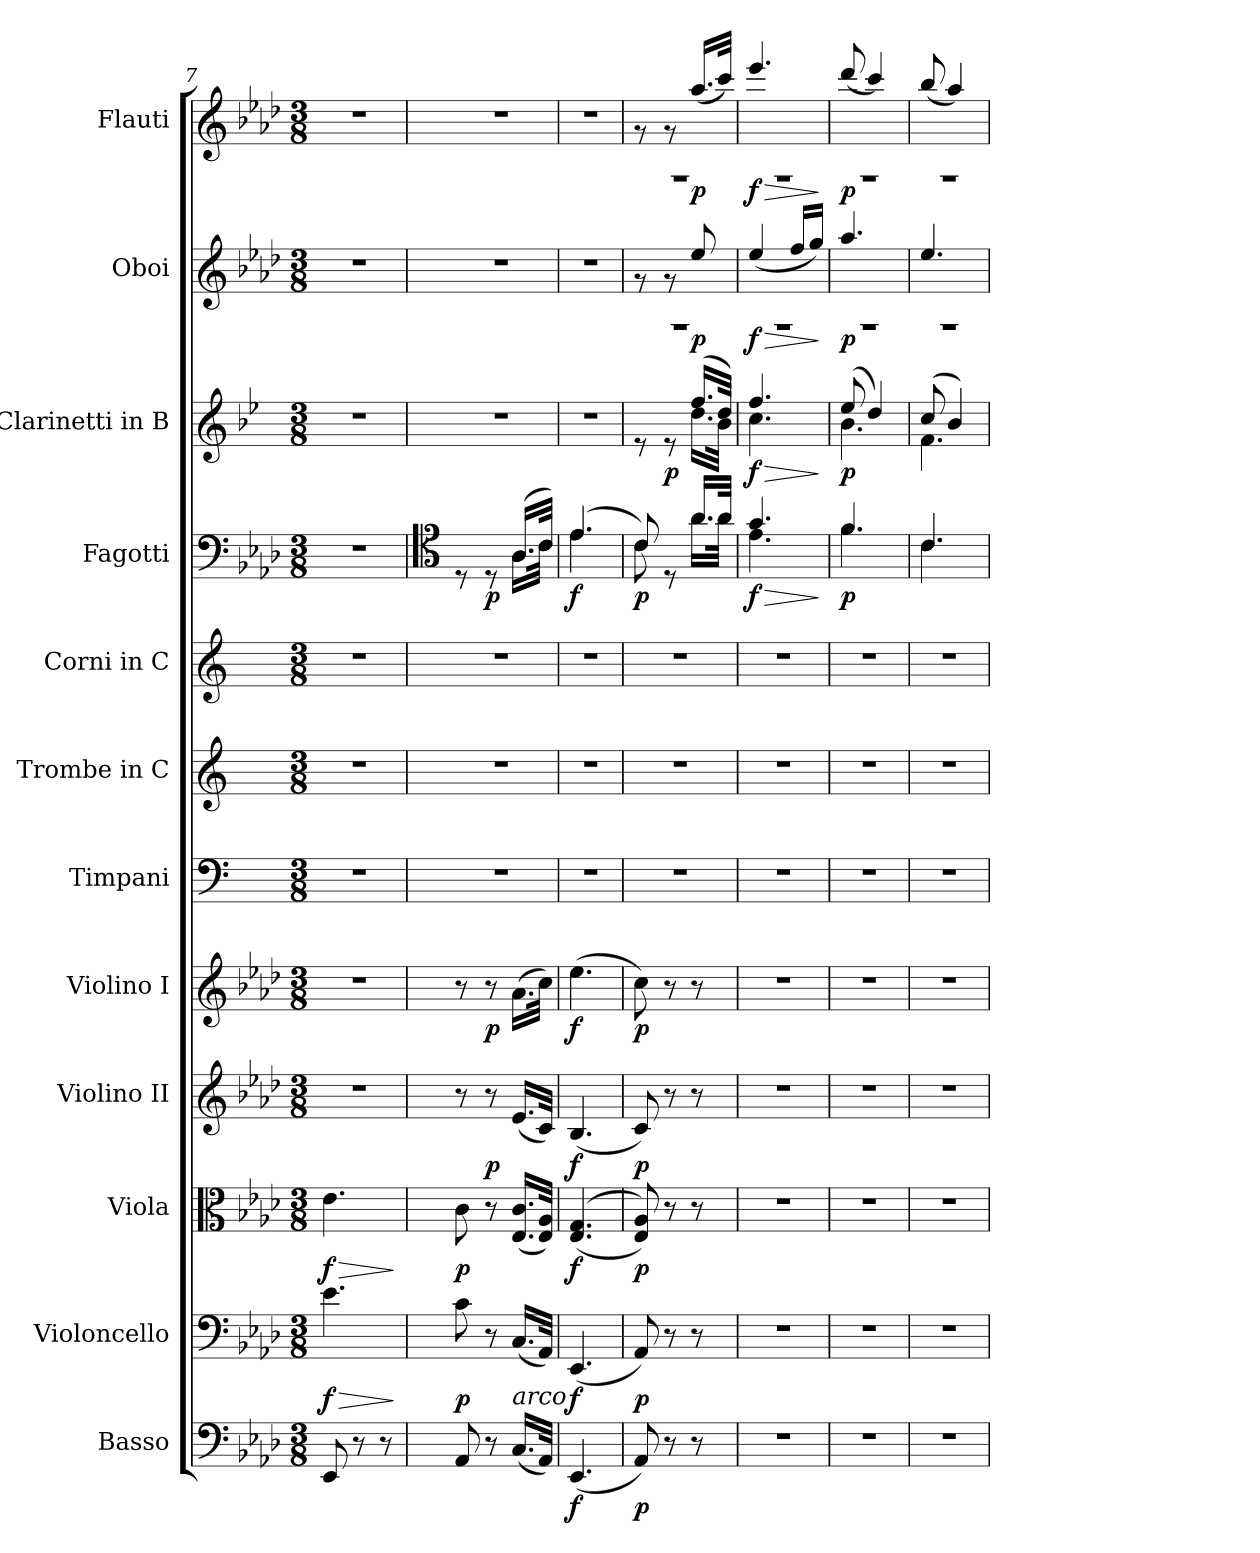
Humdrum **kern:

**kern	**dynam	**kern	**dynam	**kern	**dynam	**kern	**dynam	**kern	**dynam	**kern	**kern	**kern	**kern	**dynam	**kern	**dynam	**kern	**dynam	**kern	**dynam
*part12	*part12	*part11	*part11	*part10	*part10	*part9	*part9	*part8	*part8	*part7	*part6	*part5	*part4	*part4	*part3	*part3	*part2	*part2	*part1	*part1
*staff12	*staff12	*staff11	*staff11	*staff10	*staff10	*staff9	*staff9	*staff8	*staff8	*staff7	*staff6	*staff5	*staff4	*staff4	*staff3	*staff3	*staff2	*staff2	*staff1	*staff1
*I"Basso	*	*I"Violoncello	*	*I"Viola	*	*I"Violino II	*	*I"Violino I	*	*I"Timpani	*I"Trombe in C	*I"Corni in C	*I"Fagotti	*	*I"Clarinetti in B	*	*I"Oboi	*	*I"Flauti	*
*	*	*	*	*	*	*	*	*	*	*I'Timp.	*I'Tr.	*I'Cor.	*I'Fag.	*	*I'Cl.	*	*I'Ob.	*	*I'Fl.	*
*clefF4	*	*clefF4	*	*clefC3	*	*clefG2	*	*clefG2	*	*clefF4	*clefG2	*clefG2	*clefF4	*	*clefG2	*	*clefG2	*	*clefG2	*
*ITrd7c12	*	*	*	*	*	*	*	*	*	*	*	*ITrd7c12	*	*	*ITrd1c2	*	*	*	*	*
*k[b-e-a-d-]	*	*k[b-e-a-d-]	*	*k[b-e-a-d-]	*	*k[b-e-a-d-]	*	*k[b-e-a-d-]	*	*k[]	*k[]	*k[]	*k[b-e-a-d-]	*	*k[b-e-a-d-]	*	*k[b-e-a-d-]	*	*k[b-e-a-d-]	*
*M3/8	*	*M3/8	*	*M3/8	*	*M3/8	*	*M3/8	*	*M3/8	*M3/8	*M3/8	*M3/8	*	*M3/8	*	*M3/8	*	*M3/8	*
=7	=7	=7	=7	=7	=7	=7	=7	=7	=7	=7	=7	=7	=7	=7	=7	=7	=7	=7	=7	=7
!	!	!	!LO:HP:b	!	!LO:HP:b	!	!	!	!	!	!	!	!	!	!	!	!	!	!	!
!	!	!	!LO:DY:n=1:b	!	!LO:DY:n=1:b	!	!	!	!	!	!	!	!	!	!	!	!	!	!	!
8EEE-/	.	4.e-\	> f	4.e-\	> f	4.r	.	4.r	.	4.r	4.r	4.r	4.r	.	4.r	.	4.r	.	4.r	.
8r	.	.	.	.	.	.	.	.	.	.	.	.	.	.	.	.	.	.	.	.
8r	.	.	.	.	.	.	.	.	.	.	.	.	.	.	.	.	.	.	.	.
.	.	.	]	.	]	.	.	.	.	.	.	.	.	.	.	.	.	.	.	.
=8	=8	=8	=8	=8	=8	=8	=8	=8	=8	=8	=8	=8	=8	=8	=8	=8	=8	=8	=8	=8
*	*	*	*	*	*	*	*	*	*	*	*	*	*clefC4	*	*	*	*	*	*	*
*	*	*	*	*	*	*	*	*	*	*	*	*	*^	*	*	*	*	*	*	*
!	!	!	!LO:DY:b	!	!LO:DY:b	!	!	!	!	!	!	!	!	!	!	!	!	!	!	!	!
8AAA-/	.	8c\	p	8c\	p	8r	.	8r	.	4.r	4.r	4.r	8rD	4ryy	.	4.r	.	4.r	.	4.r	.
!	!	!	!	!	!	!	!LO:DY:b	!	!LO:DY:b	!	!	!	!	!	!LO:DY:b	!	!	!	!	!	!
8r	.	8r	.	8r	.	8r	p	8r	p	.	.	.	8rD	.	p	.	.	.	.	.	.
!LO:TX:a:i:t=arco	!	!	!	!	!	!	!	!	!	!	!	!	!	!	!	!	!	!	!	!	!
(16.CC/LL	.	(16.C/LL	.	(16.E-/ 16.c/LL	.	(16.e-/LL	.	(16.a-\LL	.	.	.	.	(16.A-/LL	16.A-\LL	.	.	.	.	.	.	.
32AAA-/JJk)	.	32AA-/JJk)	.	32E-/ 32A-/JJk)	.	32c/JJk)	.	32cc\JJk)	.	.	.	.	32c/JJk)	32c\JJk	.	.	.	.	.	.	.
=9	=9	=9	=9	=9	=9	=9	=9	=9	=9	=9	=9	=9	=9	=9	=9	=9	=9	=9	=9	=9	=9
!	!LO:DY:b	!	!LO:DY:b	!	!LO:DY:b	!	!LO:DY:b	!	!LO:DY:b	!	!	!	!	!	!LO:DY:b	!	!	!	!	!	!
(4.EEE-/	f	(4.EE-/	f	(>(4.E-/ 4.G/	f	(4.B-/	f	(4.ee-\	f	4.r	4.r	4.r	(4.e-/	4.e-\	f	4.r	.	4.r	.	4.r	.
!!LO:PB:g=z
=10	=10	=10	=10	=10	=10	=10	=10	=10	=10	=10	=10	=10	=10	=10	=10	=10	=10	=10	=10	=10	=10
*	*	*	*	*	*	*	*	*	*	*	*	*	*	*	*	*^	*	*^	*	*^	*
!	!LO:DY:b	!	!LO:DY:b	!	!LO:DY:b	!	!LO:DY:b	!	!LO:DY:b	!	!	!	!	!	!LO:DY:b	!	!	!	!	!	!	!	!	!
8AAA-/)	p	8AA-/)	p	8E-/ 8A-/))	p	8c/)	p	8cc\)	p	4.r	4.r	4.r	8c/)	8c\	p	8re	4ryy	.	4.rF	8r	.	4.rF	8r	.
!	!	!	!	!	!	!	!	!	!	!	!	!	!	!	!	!	!	!LO:DY:b	!	!	!	!	!	!
8r	.	8r	.	8r	.	8r	.	8r	.	.	.	.	8rD	8ryy	.	8re	.	p	.	8r	.	.	8r	.
!	!	!	!	!	!	!	!	!	!	!	!	!	!	!	!	!	!	!	!	!	!LO:DY:b	!	!	!LO:DY:b
8r	.	8r	.	8r	.	8r	.	8r	.	.	.	.	16.a-/LL	16.a-\LL	.	(16.ee-/LL	16.cc\LL	.	.	8ee-/	p	.	(16.aa-/LL	p
.	.	.	.	.	.	.	.	.	.	.	.	.	32a-/JJk	32a-\JJk	.	32cc/JJk)	32a-\JJk	.	.	.	.	.	32ccc/JJk)	.
=11	=11	=11	=11	=11	=11	=11	=11	=11	=11	=11	=11	=11	=11	=11	=11	=11	=11	=11	=11	=11	=11	=11	=11	=11
!	!	!	!	!	!	!	!	!	!	!	!	!	!	!	!LO:HP:b	!	!	!LO:HP:b	!	!	!LO:HP:b	!	!	!LO:HP:b
!	!	!	!	!	!	!	!	!	!	!	!	!	!	!	!LO:DY:n=1:b	!	!	!LO:DY:n=1:b	!	!	!LO:DY:n=1:b	!	!	!LO:DY:n=1:b
4.r	.	4.r	.	4.r	.	4.r	.	4.r	.	4.r	4.r	4.r	4.g/	4.e-\	> f	4.ee-/	4.b-\	> f	4.rF	(4ee-/	> f	4.rF	4.eee-/	> f
.	.	.	.	.	.	.	.	.	.	.	.	.	.	.	.	.	.	.	.	16ff/LL	.	.	.	.
.	.	.	.	.	.	.	.	.	.	.	.	.	.	.	.	.	.	.	.	16gg/JJ)	.	.	.	.
*	*	*	*	*	*	*	*	*	*	*	*	*	*v	*v	*	*	*	*	*v	*v	*	*v	*v	*
*	*	*	*	*	*	*	*	*	*	*	*	*	*	*	*v	*v	*	*	*	*	*
.	.	.	.	.	.	.	.	.	.	.	.	.	.	]	.	]	.	]	.	]
=12	=12	=12	=12	=12	=12	=12	=12	=12	=12	=12	=12	=12	=12	=12	=12	=12	=12	=12	=12	=12
*	*	*	*	*	*	*	*	*	*	*	*	*	*^	*	*^	*	*^	*	*^	*
!	!	!	!	!	!	!	!	!	!	!	!	!	!	!	!LO:DY:b	!	!	!LO:DY:b	!	!	!LO:DY:b	!	!	!LO:DY:b
4.r	.	4.r	.	4.r	.	4.r	.	4.r	.	4.r	4.r	4.r	4.f/	4.f\	p	(8dd-/	4.a-\	p	4.rF	4.aa-/	p	4.rF	(8ddd-/	p
.	.	.	.	.	.	.	.	.	.	.	.	.	.	.	.	4cc/)	.	.	.	.	.	.	4ccc/)	.
=13	=13	=13	=13	=13	=13	=13	=13	=13	=13	=13	=13	=13	=13	=13	=13	=13	=13	=13	=13	=13	=13	=13	=13	=13
4.r	.	4.r	.	4.r	.	4.r	.	4.r	.	4.r	4.r	4.r	4.c/	4.c\	.	(8b-/	4.e-\	.	4.rF	4.ee-/	.	4.rF	(8bb-/	.
.	.	.	.	.	.	.	.	.	.	.	.	.	.	.	.	4a-/)	.	.	.	.	.	.	4aa-/)	.
*	*	*	*	*	*	*	*	*	*	*	*	*	*v	*v	*	*	*	*	*v	*v	*	*v	*v	*
*	*	*	*	*	*	*	*	*	*	*	*	*	*	*	*v	*v	*	*	*	*	*
=	=	=	=	=	=	=	=	=	=	=	=	=	=	=	=	=	=	=	=	=
*-	*-	*-	*-	*-	*-	*-	*-	*-	*-	*-	*-	*-	*-	*-	*-	*-	*-	*-	*-	*-
